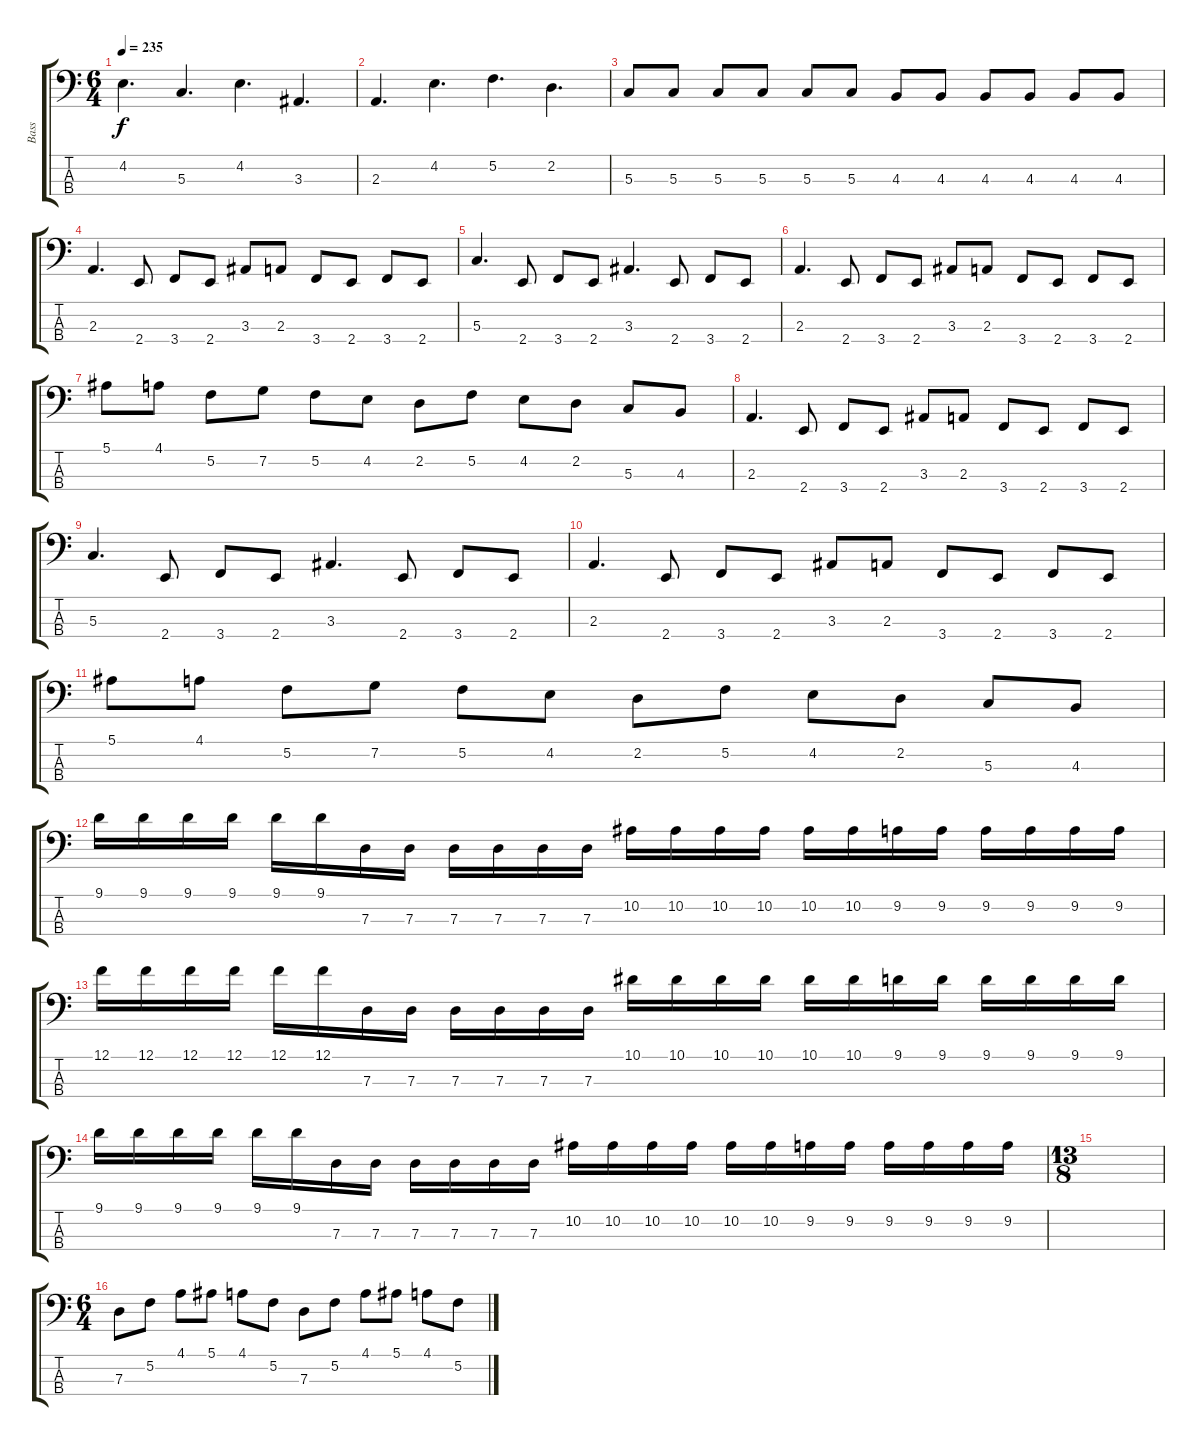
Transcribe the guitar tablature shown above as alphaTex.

\track ("Bass" "Bass") {instrument electricbassfinger}
\staff {score tabs}
\tuning (F2 C2 G1 D1) {hide}
\ts (6 4)
\tempo 235
\clef f4
\ks c
4.2.4{d dy f} 5.3.4{d} 4.2.4{d} 3.3.4{d} |
2.3.4{d} 4.2.4{d} 5.2.4{d} 2.2.4{d} |
5.3.8 5.3.8 5.3.8 5.3.8 5.3.8 5.3.8 4.3.8 4.3.8 4.3.8 4.3.8 4.3.8 4.3.8 |
2.3.4{d} 2.4.8 3.4.8 2.4.8 3.3.8 2.3.8 3.4.8 2.4.8 3.4.8 2.4.8 |
5.3.4{d} 2.4.8 3.4.8 2.4.8 3.3.4{d} 2.4.8 3.4.8 2.4.8 |
2.3.4{d} 2.4.8 3.4.8 2.4.8 3.3.8 2.3.8 3.4.8 2.4.8 3.4.8 2.4.8 |
5.1.8 4.1.8 5.2.8 7.2.8 5.2.8 4.2.8 2.2.8 5.2.8 4.2.8 2.2.8 5.3.8 4.3.8 |
2.3.4{d} 2.4.8 3.4.8 2.4.8 3.3.8 2.3.8 3.4.8 2.4.8 3.4.8 2.4.8 |
5.3.4{d} 2.4.8 3.4.8 2.4.8 3.3.4{d} 2.4.8 3.4.8 2.4.8 |
2.3.4{d} 2.4.8 3.4.8 2.4.8 3.3.8 2.3.8 3.4.8 2.4.8 3.4.8 2.4.8 |
5.1.8 4.1.8 5.2.8 7.2.8 5.2.8 4.2.8 2.2.8 5.2.8 4.2.8 2.2.8 5.3.8 4.3.8 |
9.1.16 9.1.16 9.1.16 9.1.16 9.1.16 9.1.16 7.3.16 7.3.16 7.3.16 7.3.16 7.3.16 7.3.16 10.2.16 10.2.16 10.2.16 10.2.16 10.2.16 10.2.16 9.2.16 9.2.16 9.2.16 9.2.16 9.2.16 9.2.16 |
12.1.16 12.1.16 12.1.16 12.1.16 12.1.16 12.1.16 7.3.16 7.3.16 7.3.16 7.3.16 7.3.16 7.3.16 10.1.16 10.1.16 10.1.16 10.1.16 10.1.16 10.1.16 9.1.16 9.1.16 9.1.16 9.1.16 9.1.16 9.1.16 |
9.1.16 9.1.16 9.1.16 9.1.16 9.1.16 9.1.16 7.3.16 7.3.16 7.3.16 7.3.16 7.3.16 7.3.16 10.2.16 10.2.16 10.2.16 10.2.16 10.2.16 10.2.16 9.2.16 9.2.16 9.2.16 9.2.16 9.2.16 9.2.16 |
\ts (13 8)
|
\ts (6 4)
7.3.8 5.2.8 4.1.8 5.1.8 4.1.8 5.2.8 7.3.8 5.2.8 4.1.8 5.1.8 4.1.8 5.2.8
